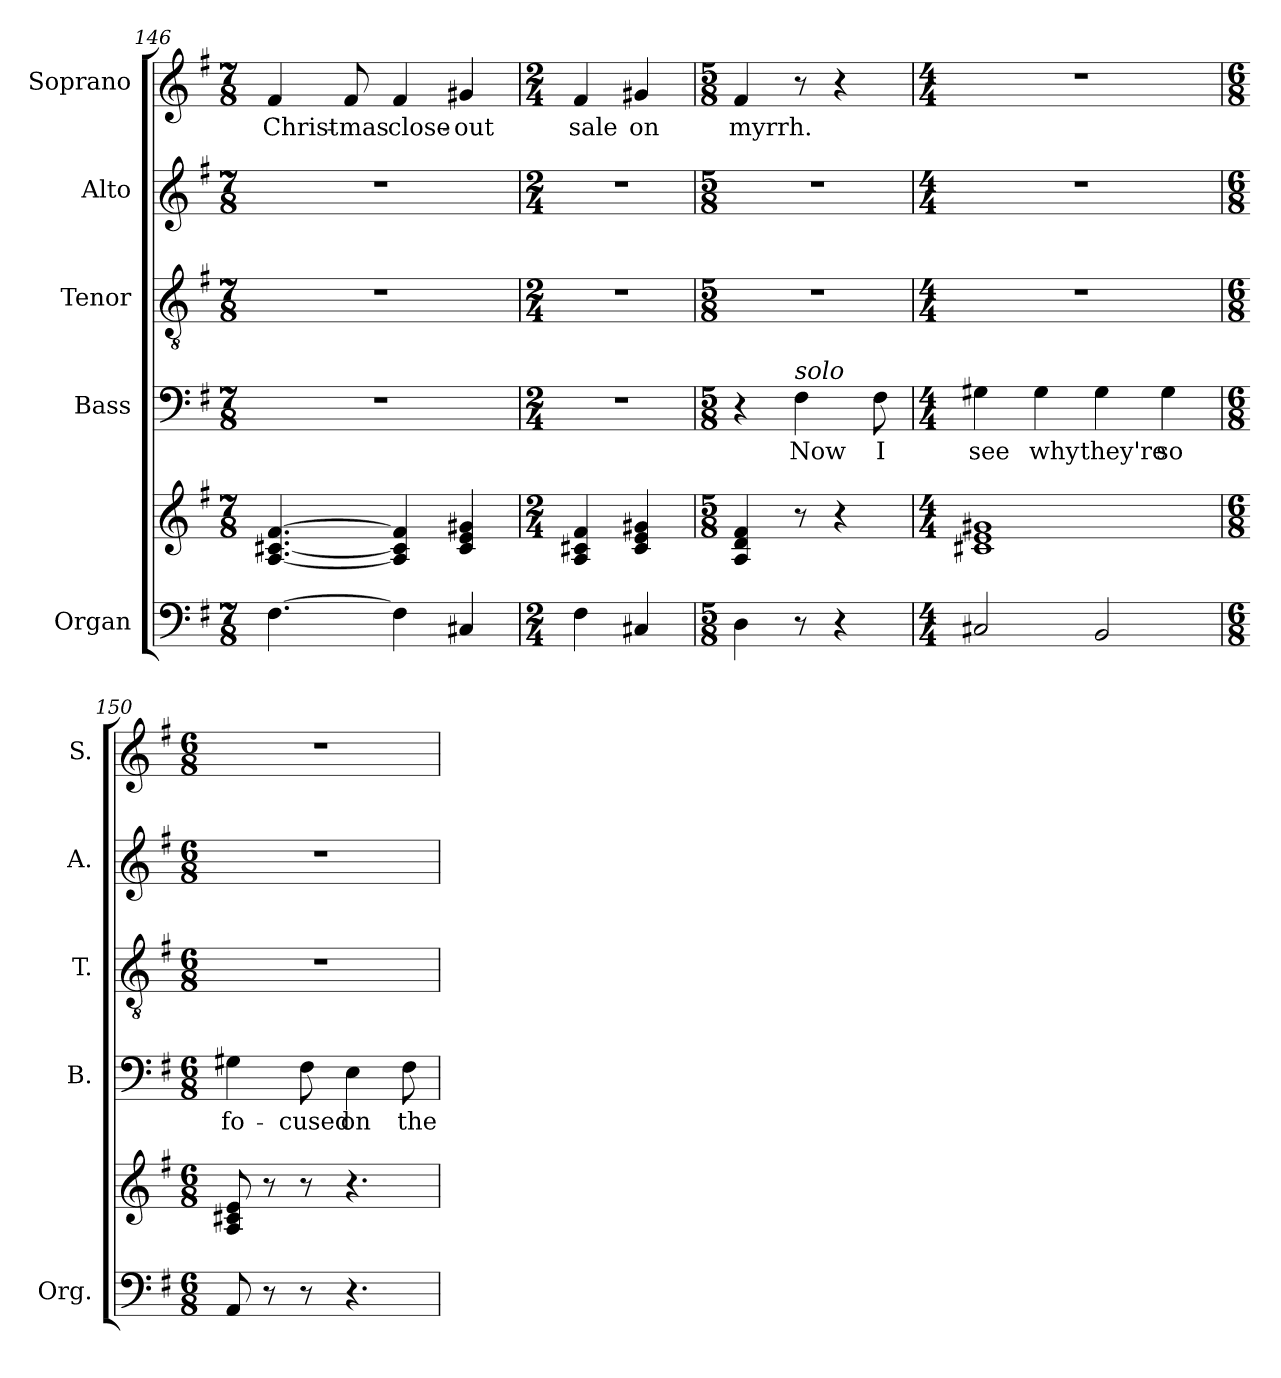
**kern	**kern	**kern	**text	**kern	**kern	**kern	**text
*part5	*part5	*part4	*part4	*part3	*part2	*part1	*part1
*staff6	*staff5	*staff4	*staff4	*staff3	*staff2	*staff1	*staff1
*I"Organ	*	*I"Bass	*	*I"Tenor	*I"Alto	*I"Soprano	*
*I'Org.	*	*I'B.	*	*I'T.	*I'A.	*I'S.	*
*clefF4	*clefG2	*clefF4	*	*clefGv2	*clefG2	*clefG2	*
*	*	*	*	*ITrd7c12	*	*	*
*k[f#]	*k[f#]	*k[f#]	*	*k[f#]	*k[f#]	*k[f#]	*
*G:	*G:	*G:	*	*G:	*G:	*G:	*
*M7/8	*M7/8	*M7/8	*	*M7/8	*M7/8	*M7/8	*
=146	=146	=146	=146	=146	=146	=146	=146
!	!	!LO:N:vis=1	!	!LO:N:vis=1	!LO:N:vis=1	!	!
!	!	!	!	!	!	!	!LO:LY:b:color=#000000
[4.F#i\	[4.Ai/ [4.c#Xi [4.f#i	2..r	.	2..r	2..r	4f#i/	Christ-
!	!	!	!	!	!	!	!LO:LY:b:color=#000000
.	.	.	.	.	.	8f#i/	-mas
!	!	!	!	!	!	!	!LO:LY:b:color=#000000
4F#i\]	4Ai/] 4c#i] 4f#i]	.	.	.	.	4f#i/	close-
!	!	!	!	!	!	!	!LO:LY:b:color=#000000
4C#Xi/	4c#i/ 4ei 4g#Xi	.	.	.	.	4g#Xi/	-out
!!LO:PB:g=z
=147	=147	=147	=147	=147	=147	=147	=147
*M2/4	*M2/4	*M2/4	*	*M2/4	*M2/4	*M2/4	*
!	!	!LO:N:vis=1	!	!LO:N:vis=1	!LO:N:vis=1	!	!
!	!	!	!	!	!	!	!LO:LY:b:color=#000000
4F#i\	4Ai/ 4c#Xi 4f#i	2r	.	2r	2r	4f#i/	sale
!	!	!	!	!	!	!	!LO:LY:b:color=#000000
4C#Xi/	4c#i/ 4ei 4g#Xi	.	.	.	.	4g#Xi/	on
=148	=148	=148	=148	=148	=148	=148	=148
*M5/8	*M5/8	*M5/8	*	*M5/8	*M5/8	*M5/8	*
!	!	!	!	!LO:N:vis=1	!LO:N:vis=1	!	!
!	!	!	!	!	!	!	!LO:LY:b:color=#000000
4Di\	4Ai/ 4di 4f#i	4r	.	8%5r	8%5r	4f#i/	myrrh.
!	!	!LO:TX:a:i:t=solo	!	!	!	!	!
!	!	!	!LO:LY:b:color=#000000	!	!	!	!
8r	8r	4F#i\	Now	.	.	8r	.
4r	4r	.	.	.	.	4r	.
!	!	!	!LO:LY:b:color=#000000	!	!	!	!
.	.	8F#i\	I	.	.	.	.
=149	=149	=149	=149	=149	=149	=149	=149
*M4/4	*M4/4	*M4/4	*	*M4/4	*M4/4	*M4/4	*
!	!	!	!LO:LY:b:color=#000000	!	!	!	!
2C#Xi/	1c#Xi 1ei 1g#Xi	4G#Xi\	see	1r	1r	1r	.
!	!	!	!LO:LY:b:color=#000000	!	!	!	!
.	.	4G#i\	why	.	.	.	.
!	!	!	!LO:LY:b:color=#000000	!	!	!	!
2BBi/	.	4G#i\	they're	.	.	.	.
!	!	!	!LO:LY:b:color=#000000	!	!	!	!
.	.	4G#i\	so	.	.	.	.
=150	=150	=150	=150	=150	=150	=150	=150
*M6/8	*M6/8	*M6/8	*	*M6/8	*M6/8	*M6/8	*
!	!	!	!LO:LY:b:color=#000000	!LO:N:vis=1	!LO:N:vis=1	!LO:N:vis=1	!
8AAi/	8Ai/ 8c#Xi 8ei	4G#Xi\	fo-	2.r	2.r	2.r	.
8r	8r	.	.	.	.	.	.
!	!	!	!LO:LY:b:color=#000000	!	!	!	!
8r	8r	8F#i\	-cused	.	.	.	.
!	!	!	!LO:LY:b:color=#000000	!	!	!	!
4.r	4.r	4Ei\	on	.	.	.	.
!	!	!	!LO:LY:b:color=#000000	!	!	!	!
.	.	8F#i\	the	.	.	.	.
=	=	=	=	=	=	=	=
*-	*-	*-	*-	*-	*-	*-	*-
